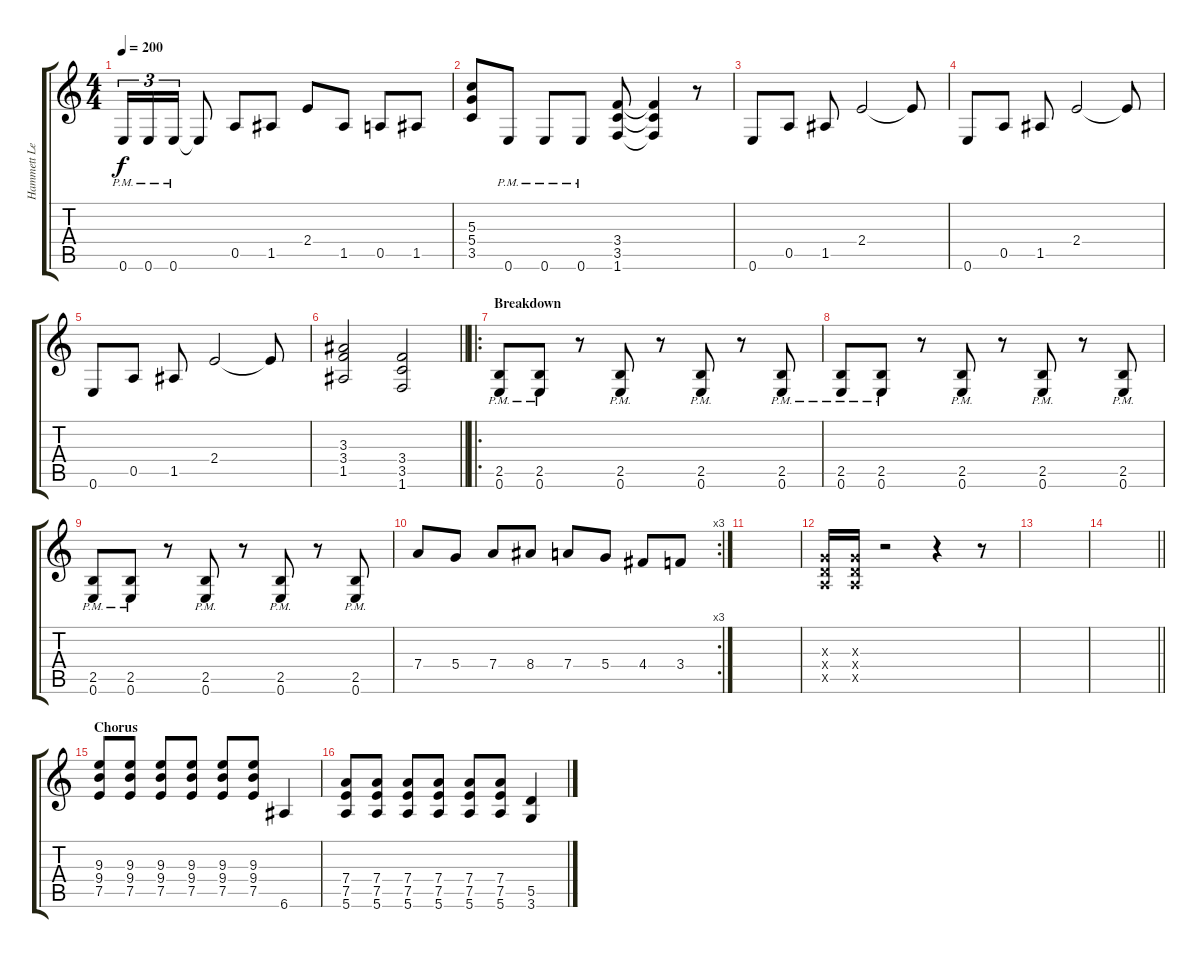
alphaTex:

\track ("Hammett Lead" "Hammett Le") {instrument distortionguitar}
\staff {score tabs}
\tuning (E4 B3 G3 D3 A2 E2) {hide}
\ts (4 4)
\tempo 200
\clef g2
\ks c
0.6{pm}.16{tu (3 2) dy f} 0.6{pm}.16{tu (3 2)} 0.6{pm}.16{tu (3 2)} 0.6{t}.8 0.5.8 1.5.8 2.4.8 1.5.8 0.5.8 1.5.8 |
(5.3 5.4 3.5).8 0.6{pm}.8 0.6{pm}.8 0.6{pm}.8 (3.4 3.5 1.6).8 (3.4{t} 3.5{t} 1.6{t}).4 r.8 |
0.6.8 0.5.8 1.5.8 2.4.2 2.4{t}.8 |
0.6.8 0.5.8 1.5.8 2.4.2 2.4{t}.8 |
0.6.8 0.5.8 1.5.8 2.4.2 2.4{t}.8 |
\barLineRight lightlight
(3.3 3.4 1.5).2 (3.4 3.5 1.6).2 |
\ro
\section ("" "Breakdown")
(2.5 0.6{pm}).8 (2.5 0.6{pm}).8 r.8 (2.5 0.6{pm}).8 r.8 (2.5 0.6{pm}).8 r.8 (2.5 0.6{pm}).8 |
(2.5 0.6{pm}).8 (2.5 0.6{pm}).8 r.8 (2.5 0.6{pm}).8 r.8 (2.5 0.6{pm}).8 r.8 (2.5 0.6{pm}).8 |
(2.5 0.6{pm}).8 (2.5 0.6{pm}).8 r.8 (2.5 0.6{pm}).8 r.8 (2.5 0.6{pm}).8 r.8 (2.5 0.6{pm}).8 |
\rc 3
7.4.8 5.4.8 7.4.8 8.4.8 7.4.8 5.4.8 4.4.8 3.4.8 |
|
(0.3{x} 0.4{x} 0.5{x}).16 (0.3{x} 0.4{x} 0.5{x}).16 r.2 r.4 r.8 |
|
\barLineRight lightlight
|
\section ("" "Chorus")
(9.3 9.4 7.5).8 (9.3 9.4 7.5).8 (9.3 9.4 7.5).8 (9.3 9.4 7.5).8 (9.3 9.4 7.5).8 (9.3 9.4 7.5).8 6.6.4 |
(7.4 7.5 5.6).8 (7.4 7.5 5.6).8 (7.4 7.5 5.6).8 (7.4 7.5 5.6).8 (7.4 7.5 5.6).8 (7.4 7.5 5.6).8 (5.5 3.6).4
